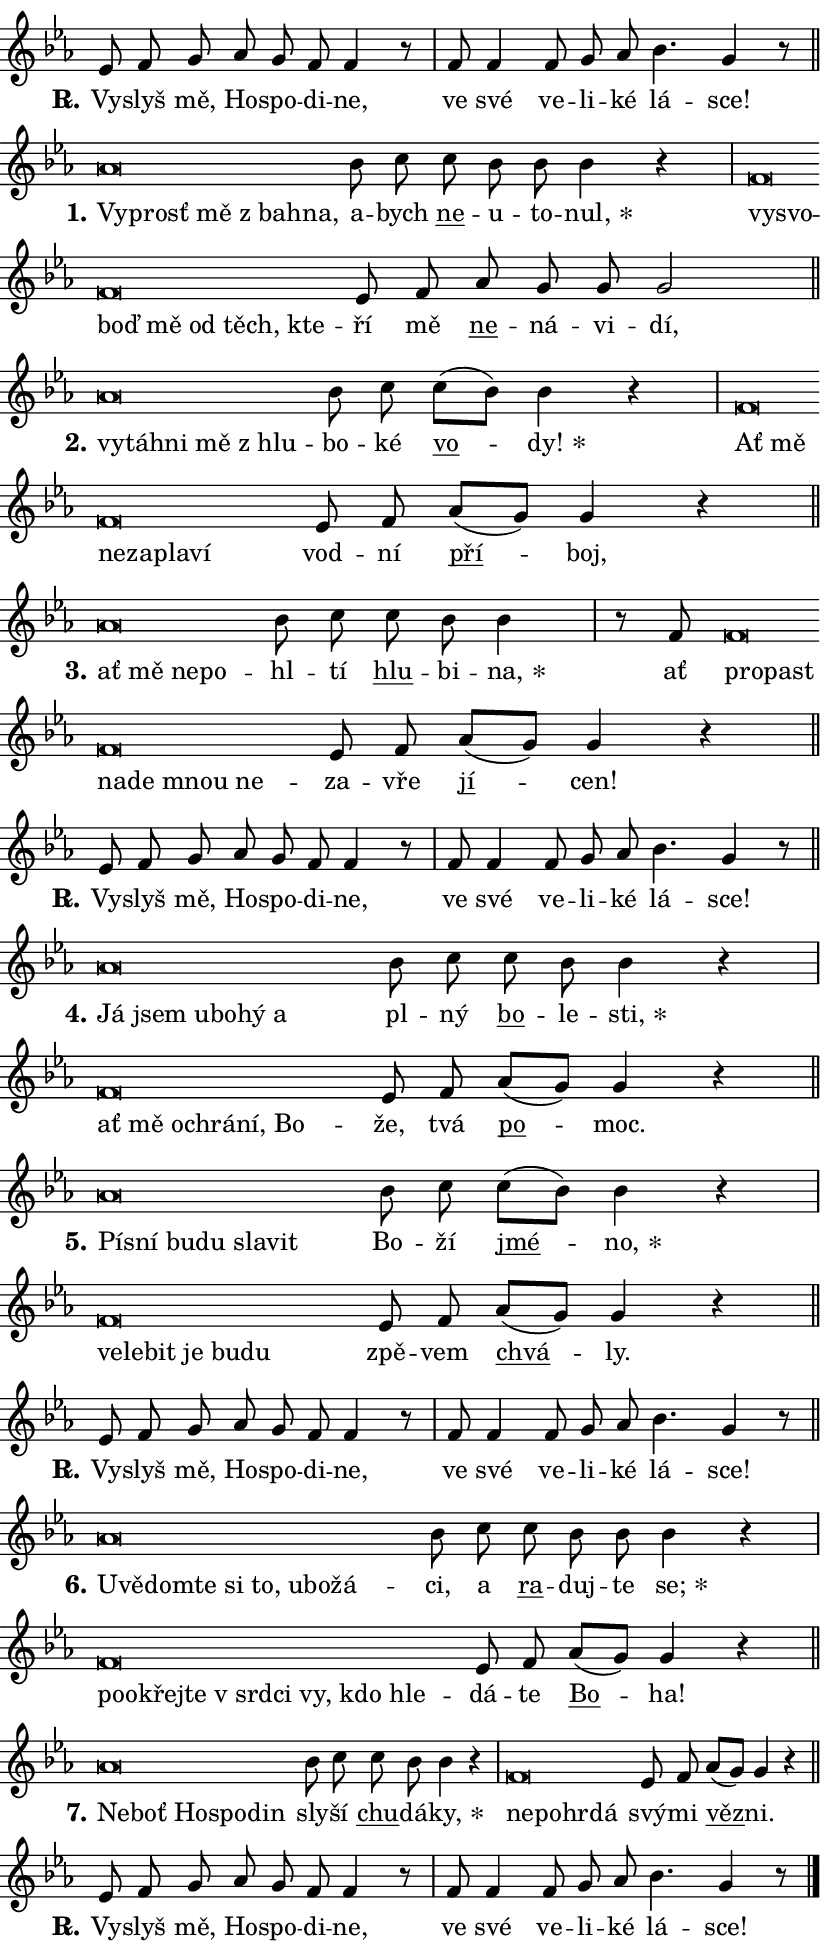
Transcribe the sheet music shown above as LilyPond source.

\version "2.24.0"
\header { tagline = "" }
\paper {
  indent = 0\cm
  top-margin = 0\cm
  right-margin = 0.13\cm % to fit lyric hyphens
  bottom-margin = 0\cm
  left-margin = 0\cm
  paper-width = 14\cm
  page-breaking = #ly:one-page-breaking
  system-system-spacing.basic-distance = #11
  score-system-spacing.basic-distance = #11
  ragged-last = ##f
}


%% Author: Thomas Morley
%% https://lists.gnu.org/archive/html/lilypond-user/2020-05/msg00002.html
#(define (line-position grob)
"Returns position of @var[grob} in current system:
   @code{'start}, if at first time-step
   @code{'end}, if at last time-step
   @code{'middle} otherwise
"
  (let* ((col (ly:item-get-column grob))
         (ln (ly:grob-object col 'left-neighbor))
         (rn (ly:grob-object col 'right-neighbor))
         (col-to-check-left (if (ly:grob? ln) ln col))
         (col-to-check-right (if (ly:grob? rn) rn col))
         (break-dir-left
           (and
             (ly:grob-property col-to-check-left 'non-musical #f)
             (ly:item-break-dir col-to-check-left)))
         (break-dir-right
           (and
             (ly:grob-property col-to-check-right 'non-musical #f)
             (ly:item-break-dir col-to-check-right))))
        (cond ((eqv? 1 break-dir-left) 'start)
              ((eqv? -1 break-dir-right) 'end)
              (else 'middle))))

#(define (tranparent-at-line-position vctor)
  (lambda (grob)
  "Relying on @code{line-position} select the relevant enry from @var{vctor}.
Used to determine transparency,"
    (case (line-position grob)
      ((end) (not (vector-ref vctor 0)))
      ((middle) (not (vector-ref vctor 1)))
      ((start) (not (vector-ref vctor 2))))))

noteHeadBreakVisibility =
#(define-music-function (break-visibility)(vector?)
"Makes @code{NoteHead}s transparent relying on @var{break-visibility}"
#{
  \override NoteHead.transparent =
    #(tranparent-at-line-position break-visibility)
#})

#(define delete-ledgers-for-transparent-note-heads
  (lambda (grob)
    "Reads whether a @code{NoteHead} is transparent.
If so this @code{NoteHead} is removed from @code{'note-heads} from
@var{grob}, which is supposed to be @code{LedgerLineSpanner}.
As a result ledgers are not printed for this @code{NoteHead}"
    (let* ((nhds-array (ly:grob-object grob 'note-heads))
           (nhds-list
             (if (ly:grob-array? nhds-array)
                 (ly:grob-array->list nhds-array)
                 '()))
           ;; Relies on the transparent-property being done before
           ;; Staff.LedgerLineSpanner.after-line-breaking is executed.
           ;; This is fragile ...
           (to-keep
             (remove
               (lambda (nhd)
                 (ly:grob-property nhd 'transparent #f))
               nhds-list)))
      ;; TODO find a better method to iterate over grob-arrays, similiar
      ;; to filter/remove etc for lists
      ;; For now rebuilt from scratch
      (set! (ly:grob-object grob 'note-heads)  '())
      (for-each
        (lambda (nhd)
          (ly:pointer-group-interface::add-grob grob 'note-heads nhd))
        to-keep))))

squashNotes = {
  \override NoteHead.X-extent = #'(-0.2 . 0.2)
  \override NoteHead.Y-extent = #'(-0.75 . 0)
  \override NoteHead.stencil =
    #(lambda (grob)
       (let ((pos (ly:grob-property grob 'staff-position)))
         (begin
           (if (< pos -7) (display "ERROR: Lower brevis then expected\n") (display ""))
           (if (<= pos -6) ly:text-interface::print ly:note-head::print))))
}
unSquashNotes = {
  \revert NoteHead.X-extent
  \revert NoteHead.Y-extent
  \revert NoteHead.stencil
}

hideNotes = \noteHeadBreakVisibility #begin-of-line-visible
unHideNotes = \noteHeadBreakVisibility #all-visible

% work-around for resetting accidentals
% https://lilypond.org/doc/v2.23/Documentation/notation/displaying-rhythms#unmetered-music
cadenzaMeasure = {
  \cadenzaOff
  \partial 1024 s1024
  \cadenzaOn
}

#(define-markup-command (accent layout props text) (markup?)
  "Underline accented syllable"
  (interpret-markup layout props
    #{\markup \override #'(offset . 4.3) \underline { #text }#}))

responsum = \markup \concat {
  "R" \hspace #-1.05 \path #0.1 #'((moveto 0 0.07) (lineto 0.9 0.8)) \hspace #0.05 "."
}

spaceSize = #0.6828661417322834 % exact space size for TeX Gyre Schola

\layout {
  \context {
    \Staff
    \remove "Time_signature_engraver"
    \override LedgerLineSpanner.after-line-breaking = #delete-ledgers-for-transparent-note-heads
  }
  \context {
    \Lyrics {
      \override LyricSpace.minimum-distance = \spaceSize
      \override LyricText.font-name = #"TeX Gyre Schola"
      \override LyricText.font-size = 1
      \override StanzaNumber.font-name = #"TeX Gyre Schola Bold"
      \override StanzaNumber.font-size = 1
    }
  }
  \context {
    \Score 
    \override NoteHead.text =
      #(lambda (grob) 
        (let ((pos (ly:grob-property grob 'staff-position)))
          #{\markup {
            \combine
              \halign #-0.55 \raise #(if (= pos -6) 0 0.5) \override #'(thickness . 2) \draw-line #'(3.2 . 0)
              \musicglyph "noteheads.sM1"
          }#}))
  }
}

% magnetic-lyrics.ily
%
%   written by
%     Jean Abou Samra <jean@abou-samra.fr>
%     Werner Lemberg <wl@gnu.org>
%
%   adapted by
%     Jiri Hon <jiri.hon@gmail.com>
%
% Version 2022-Apr-15

% https://www.mail-archive.com/lilypond-user@gnu.org/msg149350.html

#(define (Left_hyphen_pointer_engraver context)
   "Collect syllable-hyphen-syllable occurrences in lyrics and store
them in properties.  This engraver only looks to the left.  For
example, if the lyrics input is @code{foo -- bar}, it does the
following.

@itemize @bullet
@item
Set the @code{text} property of the @code{LyricHyphen} grob between
@q{foo} and @q{bar} to @code{foo}.

@item
Set the @code{left-hyphen} property of the @code{LyricText} grob with
text @q{foo} to the @code{LyricHyphen} grob between @q{foo} and
@q{bar}.
@end itemize

Use this auxiliary engraver in combination with the
@code{lyric-@/text::@/apply-@/magnetic-@/offset!} hook."
   (let ((hyphen #f)
         (text #f))
     (make-engraver
      (acknowledgers
       ((lyric-syllable-interface engraver grob source-engraver)
        (set! text grob)))
      (end-acknowledgers
       ((lyric-hyphen-interface engraver grob source-engraver)
        ;(when (not (grob::has-interface grob 'lyric-space-interface))
          (set! hyphen grob)));)
      ((stop-translation-timestep engraver)
       (when (and text hyphen)
         (ly:grob-set-object! text 'left-hyphen hyphen))
       (set! text #f)
       (set! hyphen #f)))))

#(define (lyric-text::apply-magnetic-offset! grob)
   "If the space between two syllables is less than the value in
property @code{LyricText@/.details@/.squash-threshold}, move the right
syllable to the left so that it gets concatenated with the left
syllable.

Use this function as a hook for
@code{LyricText@/.after-@/line-@/breaking} if the
@code{Left_@/hyphen_@/pointer_@/engraver} is active."
   (let ((hyphen (ly:grob-object grob 'left-hyphen #f)))
     (when hyphen
       (let ((left-text (ly:spanner-bound hyphen LEFT)))
         (when (grob::has-interface left-text 'lyric-syllable-interface)
           (let* ((common (ly:grob-common-refpoint grob left-text X))
                  (this-x-ext (ly:grob-extent grob common X))
                  (left-x-ext
                   (begin
                     ;; Trigger magnetism for left-text.
                     (ly:grob-property left-text 'after-line-breaking)
                     (ly:grob-extent left-text common X)))
                  ;; `delta` is the gap width between two syllables.
                  (delta (- (interval-start this-x-ext)
                            (interval-end left-x-ext)))
                  (details (ly:grob-property grob 'details))
                  (threshold (assoc-get 'squash-threshold details 0.2)))
             (when (< delta threshold)
               (let* (;; We have to manipulate the input text so that
                      ;; ligatures crossing syllable boundaries are not
                      ;; disabled.  For languages based on the Latin
                      ;; script this is essentially a beautification.
                      ;; However, for non-Western scripts it can be a
                      ;; necessity.
                      (lt (ly:grob-property left-text 'text))
                      (rt (ly:grob-property grob 'text))
                      (is-space (grob::has-interface hyphen 'lyric-space-interface))
                      (space (if is-space " " ""))
                      (extra-delta (if is-space spaceSize 0))
                      ;; Append new syllable.
                      (ltrt-space (if (and (string? lt) (string? rt))
                                (string-append lt space rt)
                                (make-concat-markup (list lt space rt))))
                      ;; Right-align `ltrt` to the right side.
                      (ltrt-space-markup (grob-interpret-markup
                               grob
                               (make-translate-markup
                                (cons (interval-length this-x-ext) 0)
                                (make-right-align-markup ltrt-space)))))
                 (begin
                   ;; Don't print `left-text`.
                   (ly:grob-set-property! left-text 'stencil #f)
                   ;; Set text and stencil (which holds all collected
                   ;; syllables so far) and shift it to the left.
                   (ly:grob-set-property! grob 'text ltrt-space)
                   (ly:grob-set-property! grob 'stencil ltrt-space-markup)
                   (ly:grob-translate-axis! grob (- (- delta extra-delta)) X))))))))))


#(define (lyric-hyphen::displace-bounds-first grob)
   ;; Make very sure this callback isn't triggered too early.
   (let ((left (ly:spanner-bound grob LEFT))
         (right (ly:spanner-bound grob RIGHT)))
     (ly:grob-property left 'after-line-breaking)
     (ly:grob-property right 'after-line-breaking)
     (ly:lyric-hyphen::print grob)))

squashThreshold = #0.4

\layout {
  \context {
    \Lyrics
    \consists #Left_hyphen_pointer_engraver
    \override LyricText.after-line-breaking =
      #lyric-text::apply-magnetic-offset!
    \override LyricHyphen.stencil = #lyric-hyphen::displace-bounds-first
    \override LyricText.details.squash-threshold = \squashThreshold
    \override LyricHyphen.minimum-distance = 0
    \override LyricHyphen.minimum-length = \squashThreshold
  }
}

squashText = \override LyricText.details.squash-threshold = 9999
unSquashText = \override LyricText.details.squash-threshold = \squashThreshold

leftText = \override LyricText.self-alignment-X = #LEFT
unLeftText = \revert LyricText.self-alignment-X

starOffset = #(lambda (grob) 
                (let ((x_offset (ly:self-alignment-interface::aligned-on-x-parent grob)))
                  (if (= x_offset 0) 0 (+ x_offset 1.2))))

star = #(define-music-function (syllable)(string?)
"Append star separator at the end of a syllable"
#{
  \once \override LyricText.X-offset = #starOffset
  \lyricmode { \markup {
    #syllable
    \override #'((font-name . "TeX Gyre Schola Bold")) \hspace #0.2 \lower #0.65 \larger "*"
  } }
#})

starAccent = #(define-music-function (syllable)(string?)
"Append star separator at the end of a syllable and make accent"
#{
  \once \override LyricText.X-offset = #starOffset
  \lyricmode { \markup {
    \accent #syllable
    \override #'((font-name . "TeX Gyre Schola Bold")) \hspace #0.2 \lower #0.65 \larger "*"
  } }
#})

breath = #(define-music-function (syllable)(string?)
"Append breathing indicator at the end of a syllable"
#{
  \lyricmode { \markup { #syllable "+" } }
#})

optionalBreath = #(define-music-function (syllable)(string?)
"Append optional breathing indicator at the end of a syllable"
#{
  \lyricmode { \markup { #syllable "(+)" } }
#})


\score {
    <<
        \new Voice = "melody" { \cadenzaOn \key es \major \relative { es'8 f g as g f f4 r8 \cadenzaMeasure \bar "|" f f4 \bar "" f8 g as \bar "" bes4. g4 r8 \cadenzaMeasure \bar "||" \break } }
        \new Lyrics \lyricsto "melody" { \lyricmode { \set stanza = \responsum
Vy -- slyš mě, Ho -- spo -- di -- ne, ve své ve -- li -- ké lá -- sce! } }
    >>
    \layout {}
}

\score {
    <<
        \new Voice = "melody" { \cadenzaOn \key es \major \relative { \squashNotes as'\breve*1/16 \hideNotes \breve*1/16 \bar "" \breve*1/16 \bar "" \breve*1/16 \breve*1/16 \bar "" \unHideNotes \unSquashNotes bes8 c \bar "" c bes bes bes4 r \cadenzaMeasure \bar "|" \squashNotes f\breve*1/16 \hideNotes \breve*1/16 \bar "" \breve*1/16 \bar "" \breve*1/16 \bar "" \breve*1/16 \bar "" \breve*1/16 \breve*1/16 \bar "" \unHideNotes \unSquashNotes es8 f \bar "" as g g g2 \cadenzaMeasure \bar "||" \break } }
        \new Lyrics \lyricsto "melody" { \lyricmode { \set stanza = "1."
\leftText Vy -- \squashText prosť mě "z ba" -- hna, \unLeftText \unSquashText a -- bych \markup \accent ne -- u -- to -- \star nul, \leftText vy -- \squashText svo -- boď mě od těch, kte -- \unLeftText \unSquashText ří mě \markup \accent ne -- ná -- vi -- dí, } }
    >>
    \layout {}
}

\score {
    <<
        \new Voice = "melody" { \cadenzaOn \key es \major \relative { \squashNotes as'\breve*1/16 \hideNotes \breve*1/16 \bar "" \breve*1/16 \bar "" \breve*1/16 \breve*1/16 \bar "" \unHideNotes \unSquashNotes bes8 c \bar "" c[( bes)] bes4 r \cadenzaMeasure \bar "|" \squashNotes f\breve*1/16 \hideNotes \breve*1/16 \bar "" \breve*1/16 \bar "" \breve*1/16 \bar "" \breve*1/16 \breve*1/16 \bar "" \unHideNotes \unSquashNotes es8 f \bar "" as[( g)] g4 r \cadenzaMeasure \bar "||" \break } }
        \new Lyrics \lyricsto "melody" { \lyricmode { \set stanza = "2."
\leftText vy -- \squashText táh -- ni mě "z hlu" -- \unLeftText \unSquashText bo -- ké \markup \accent vo -- \star dy! \leftText Ať \squashText mě ne -- za -- pla -- ví \unLeftText \unSquashText vod -- ní \markup \accent pří -- boj, } }
    >>
    \layout {}
}

\score {
    <<
        \new Voice = "melody" { \cadenzaOn \key es \major \relative { \squashNotes as'\breve*1/16 \hideNotes \breve*1/16 \bar "" \breve*1/16 \breve*1/16 \bar "" \unHideNotes \unSquashNotes bes8 c \bar "" c bes bes4 \cadenzaMeasure \bar "|" r8 f8 \squashNotes f\breve*1/16 \hideNotes \breve*1/16 \bar "" \breve*1/16 \bar "" \breve*1/16 \bar "" \breve*1/16 \breve*1/16 \bar "" \unHideNotes \unSquashNotes es8 f \bar "" as[( g)] g4 r \cadenzaMeasure \bar "||" \break } }
        \new Lyrics \lyricsto "melody" { \lyricmode { \set stanza = "3."
\leftText ať \squashText mě ne -- po -- \unLeftText \unSquashText hl -- tí \markup \accent hlu -- bi -- \star na, ať \leftText pro -- \squashText past na -- de mnou ne -- \unLeftText \unSquashText za -- vře \markup \accent jí -- cen! } }
    >>
    \layout {}
}

\score {
    <<
        \new Voice = "melody" { \cadenzaOn \key es \major \relative { es'8 f g as g f f4 r8 \cadenzaMeasure \bar "|" f f4 \bar "" f8 g as \bar "" bes4. g4 r8 \cadenzaMeasure \bar "||" \break } }
        \new Lyrics \lyricsto "melody" { \lyricmode { \set stanza = \responsum
Vy -- slyš mě, Ho -- spo -- di -- ne, ve své ve -- li -- ké lá -- sce! } }
    >>
    \layout {}
}

\score {
    <<
        \new Voice = "melody" { \cadenzaOn \key es \major \relative { \squashNotes as'\breve*1/16 \hideNotes \breve*1/16 \bar "" \breve*1/16 \bar "" \breve*1/16 \bar "" \breve*1/16 \breve*1/16 \bar "" \unHideNotes \unSquashNotes bes8 c \bar "" c bes bes4 r \cadenzaMeasure \bar "|" \squashNotes f\breve*1/16 \hideNotes \breve*1/16 \bar "" \breve*1/16 \bar "" \breve*1/16 \bar "" \breve*1/16 \breve*1/16 \bar "" \unHideNotes \unSquashNotes es8 f \bar "" as[( g)] g4 r \cadenzaMeasure \bar "||" \break } }
        \new Lyrics \lyricsto "melody" { \lyricmode { \set stanza = "4."
\leftText Já \squashText jsem u -- bo -- hý a \unLeftText \unSquashText pl -- ný \markup \accent bo -- le -- \star sti, \leftText ať \squashText mě o -- chrá -- ní, Bo -- \unLeftText \unSquashText že, tvá \markup \accent po -- moc. } }
    >>
    \layout {}
}

\score {
    <<
        \new Voice = "melody" { \cadenzaOn \key es \major \relative { \squashNotes as'\breve*1/16 \hideNotes \breve*1/16 \bar "" \breve*1/16 \bar "" \breve*1/16 \bar "" \breve*1/16 \breve*1/16 \bar "" \unHideNotes \unSquashNotes bes8 c \bar "" c[( bes)] bes4 r \cadenzaMeasure \bar "|" \squashNotes f\breve*1/16 \hideNotes \breve*1/16 \bar "" \breve*1/16 \bar "" \breve*1/16 \bar "" \breve*1/16 \breve*1/16 \bar "" \unHideNotes \unSquashNotes es8 f \bar "" as[( g)] g4 r \cadenzaMeasure \bar "||" \break } }
        \new Lyrics \lyricsto "melody" { \lyricmode { \set stanza = "5."
\leftText Pí -- \squashText sní bu -- du sla -- vit \unLeftText \unSquashText Bo -- ží \markup \accent jmé -- \star no, \leftText ve -- \squashText le -- bit je bu -- du \unLeftText \unSquashText zpě -- vem \markup \accent chvá -- ly. } }
    >>
    \layout {}
}

\score {
    <<
        \new Voice = "melody" { \cadenzaOn \key es \major \relative { es'8 f g as g f f4 r8 \cadenzaMeasure \bar "|" f f4 \bar "" f8 g as \bar "" bes4. g4 r8 \cadenzaMeasure \bar "||" \break } }
        \new Lyrics \lyricsto "melody" { \lyricmode { \set stanza = \responsum
Vy -- slyš mě, Ho -- spo -- di -- ne, ve své ve -- li -- ké lá -- sce! } }
    >>
    \layout {}
}

\score {
    <<
        \new Voice = "melody" { \cadenzaOn \key es \major \relative { \squashNotes as'\breve*1/16 \hideNotes \breve*1/16 \bar "" \breve*1/16 \bar "" \breve*1/16 \bar "" \breve*1/16 \bar "" \breve*1/16 \bar "" \breve*1/16 \bar "" \breve*1/16 \breve*1/16 \bar "" \unHideNotes \unSquashNotes bes8 c \bar "" c bes bes bes4 r \cadenzaMeasure \bar "|" \squashNotes f\breve*1/16 \hideNotes \breve*1/16 \bar "" \breve*1/16 \bar "" \breve*1/16 \bar "" \breve*1/16 \bar "" \breve*1/16 \bar "" \breve*1/16 \bar "" \breve*1/16 \breve*1/16 \bar "" \unHideNotes \unSquashNotes es8 f \bar "" as[( g)] g4 r \cadenzaMeasure \bar "||" \break } }
        \new Lyrics \lyricsto "melody" { \lyricmode { \set stanza = "6."
\leftText U -- \squashText vě -- dom -- te si to, u -- bo -- žá -- \unLeftText \unSquashText ci, a \markup \accent ra -- duj -- te \star se; \leftText po -- \squashText o -- křej -- te "v srd" -- ci vy, kdo hle -- \unLeftText \unSquashText dá -- te \markup \accent Bo -- ha! } }
    >>
    \layout {}
}

\score {
    <<
        \new Voice = "melody" { \cadenzaOn \key es \major \relative { \squashNotes as'\breve*1/16 \hideNotes \breve*1/16 \bar "" \breve*1/16 \bar "" \breve*1/16 \breve*1/16 \bar "" \unHideNotes \unSquashNotes bes8 c \bar "" c bes bes4 r \cadenzaMeasure \bar "|" \squashNotes f\breve*1/16 \hideNotes \breve*1/16 \bar "" \breve*1/16 \breve*1/16 \bar "" \unHideNotes \unSquashNotes es8 f \bar "" as[( g)] g4 r \cadenzaMeasure \bar "||" \break } }
        \new Lyrics \lyricsto "melody" { \lyricmode { \set stanza = "7."
\leftText Ne -- \squashText boť Ho -- spo -- din \unLeftText \unSquashText sly -- ší \markup \accent chu -- dá -- \star ky, \leftText ne -- \squashText po -- hr -- dá \unLeftText \unSquashText svý -- mi \markup \accent věz -- ni. } }
    >>
    \layout {}
}

\score {
    <<
        \new Voice = "melody" { \cadenzaOn \key es \major \relative { es'8 f g as g f f4 r8 \cadenzaMeasure \bar "|" f f4 \bar "" f8 g as \bar "" bes4. g4 r8 \cadenzaMeasure \bar "||" \break } \bar "|." }
        \new Lyrics \lyricsto "melody" { \lyricmode { \set stanza = \responsum
Vy -- slyš mě, Ho -- spo -- di -- ne, ve své ve -- li -- ké lá -- sce! } }
    >>
    \layout {}
}
